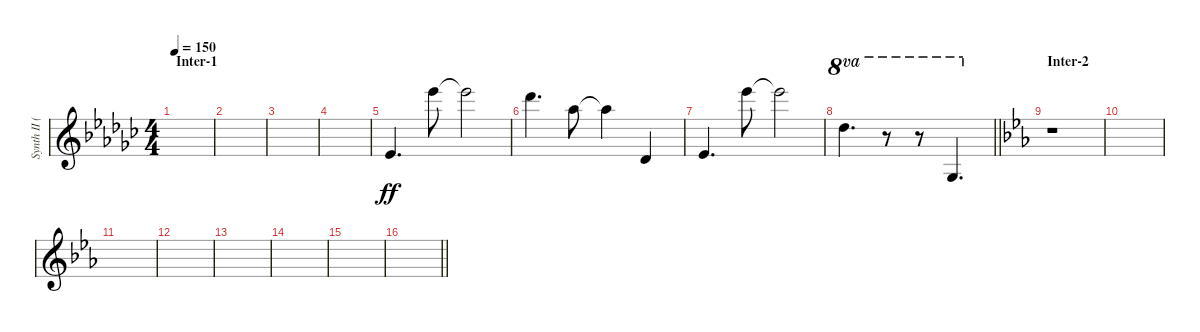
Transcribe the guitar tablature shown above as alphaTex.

\track ("Synth II (Portal Lead)" "Synth II (") {instrument lead8bassandlead}
\staff {score}
\tuning (E4 B3 G3 D3 A2 E2 B1) {hide}
\ts (4 4)
\section ("" "Inter-1")
\tempo 150
\clef g2
\ks ebminor
|
|
|
|
4.2.4{d dy ff} 23.1.8 23.1{t}.2 |
21.1.4{d} 16.1.8 16.1{t}.4 2.2.4 |
4.2.4{d} 23.1.8 23.1{t}.2 |
\barLineRight lightlight
21.1.4{d ot 8va} r.8{ot 8va} r.8{ot 8va} 2.1.4{d ot 8va} |
\section ("" "Inter-2")
\ks eb
r.1 |
|
|
|
|
|
|
\barLineRight lightlight
